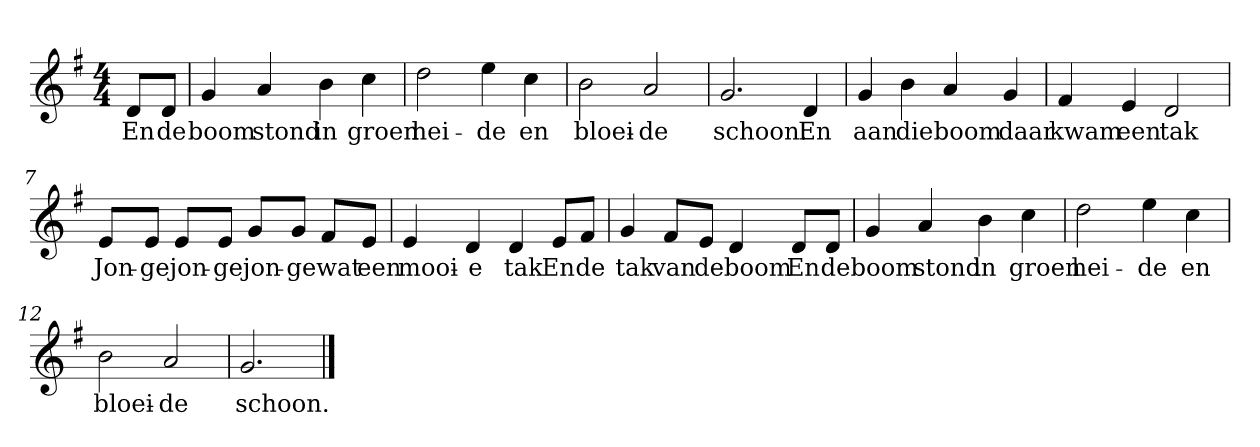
**kern	**text
*part1	*part1
*staff1	*staff1
*clefG2	*
*k[f#]	*
*G:	*
*M4/4	*
*MM120	*
=	=
8d/L	En
8d/J	de
=1	=1
4g	boom
4a	stond
4b	in
4cc	groen
=2	=2
2dd	hei-
4ee	-de
4cc	en
=3	=3
2b	bloei-
2a	-de
=4	=4
2.g	schoon.
4d	En
=5	=5
4g	aan
4b	die
4a	boom
4g	daar
=6	=6
4f#	kwam
4e	een
2d	tak
=7	=7
8e/L	Jon-
8e/J	-ge
8e/L	jon-
8e/J	-ge
8g/L	jon-
8g/J	-ge
8f#/L	wat
8e/J	een
=8	=8
4e	mooi-
4d	-e
4d	tak
8e/L	En
8f#/J	de
=9	=9
4g	tak
8f#/L	van
8e/J	de
4d	boom
8d/L	En
8d/J	de
=10	=10
4g	boom
4a	stond
4b	in
4cc	groen
=11	=11
2dd	hei-
4ee	-de
4cc	en
=12	=12
2b	bloei-
2a	-de
=13	=13
2.g	schoon.
==	==
*-	*-
